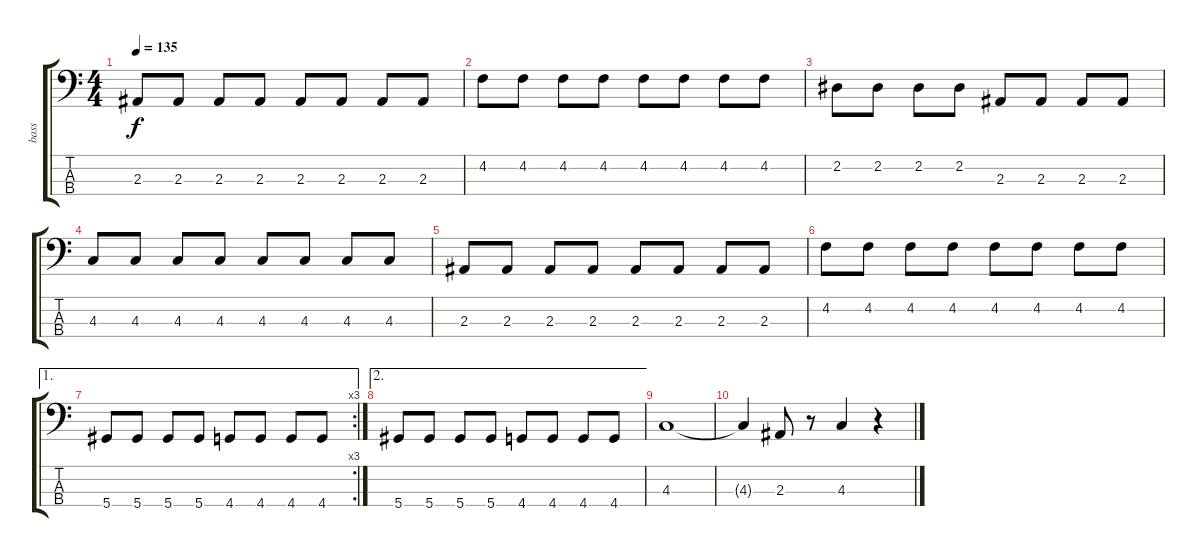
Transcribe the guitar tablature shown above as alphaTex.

\track ("bass" "bass") {instrument electricbasspick}
\staff {score tabs}
\tuning (Gb2 Db2 Ab1 Eb1) {hide}
\ts (4 4)
\tempo 135
\clef f4
\ks c
2.3.8{dy f} 2.3.8 2.3.8 2.3.8 2.3.8 2.3.8 2.3.8 2.3.8 |
4.2.8 4.2.8 4.2.8 4.2.8 4.2.8 4.2.8 4.2.8 4.2.8 |
2.2.8 2.2.8 2.2.8 2.2.8 2.3.8 2.3.8 2.3.8 2.3.8 |
4.3.8 4.3.8 4.3.8 4.3.8 4.3.8 4.3.8 4.3.8 4.3.8 |
2.3.8 2.3.8 2.3.8 2.3.8 2.3.8 2.3.8 2.3.8 2.3.8 |
4.2.8 4.2.8 4.2.8 4.2.8 4.2.8 4.2.8 4.2.8 4.2.8 |
\ae 1
\rc 3
5.4.8 5.4.8 5.4.8 5.4.8 4.4.8 4.4.8 4.4.8 4.4.8 |
\ae 2
5.4.8 5.4.8 5.4.8 5.4.8 4.4.8 4.4.8 4.4.8 4.4.8 |
4.3.1 |
4.3{t}.4 2.3.8 r.8 4.3.4 r.4
